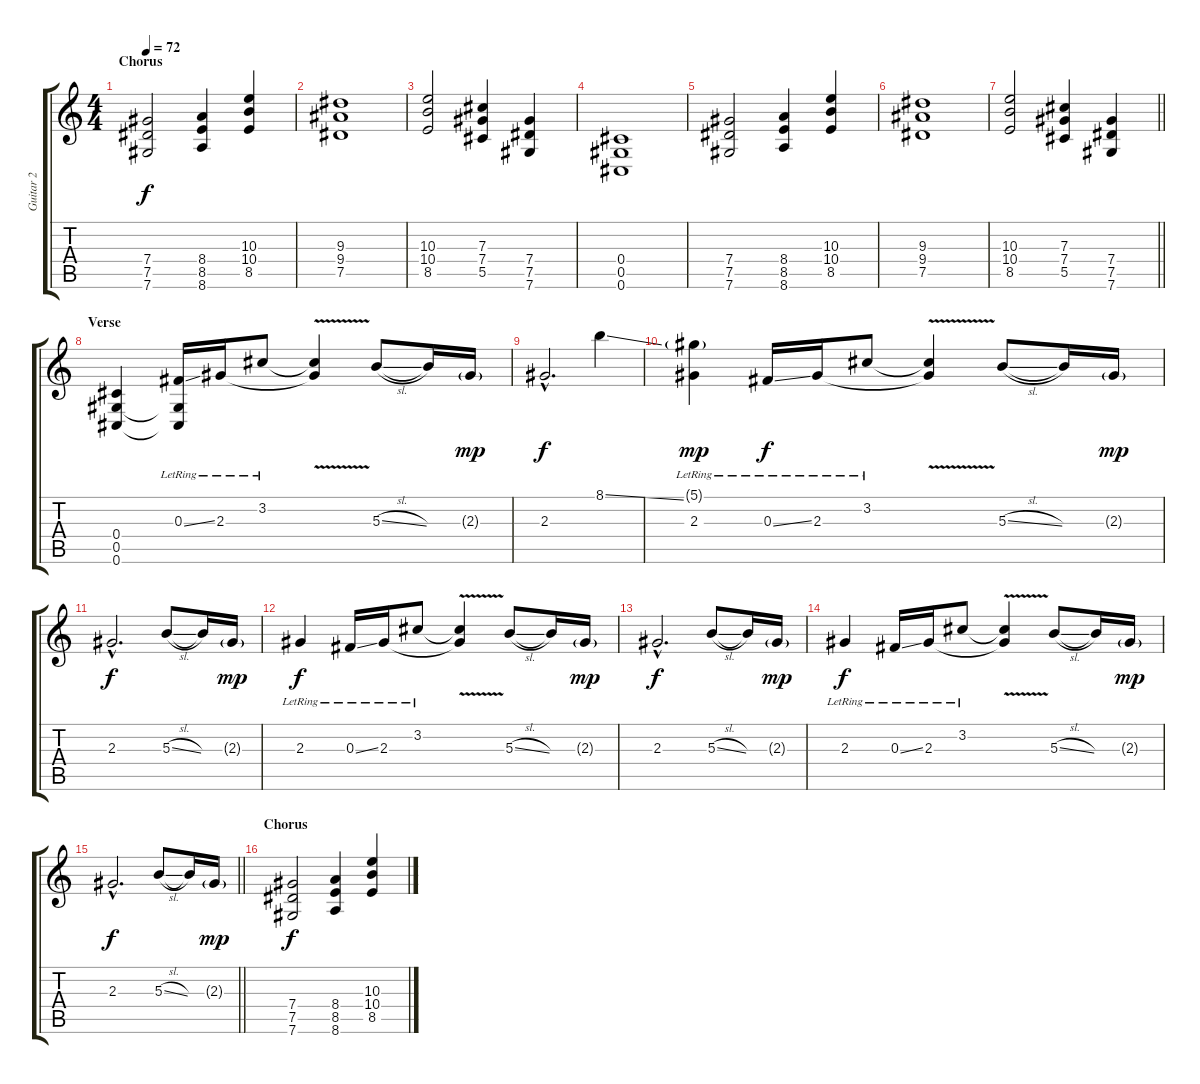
\track ("Guitar 2" "Guitar 2") {instrument distortionguitar}
\staff {score tabs}
\tuning (Eb4 Bb3 Gb3 Db3 Ab2 Db2) {hide}
\ts (4 4)
\section ("" "Chorus")
\tempo 72
\clef g2
\ks c
(7.4 7.5 7.6).2{dy f volume 16} (8.4 8.5 8.6).4 (10.3 10.4 8.5).4 |
(9.3 9.4 7.5).1 |
(10.3 10.4 8.5).2 (7.3 7.4 5.5).4 (7.4 7.5 7.6).4 |
(0.4 0.5 0.6).1 |
(7.4 7.5 7.6).2 (8.4 8.5 8.6).4 (10.3 10.4 8.5).4 |
(9.3 9.4 7.5).1 |
\barLineRight lightlight
(10.3 10.4 8.5).2 (7.3 7.4 5.5).4 (7.4 7.5 7.6).4 |
\section ("" "Verse")
(0.4 0.5 0.6).4 (0.3{ss lr} 0.5{t} 0.6{t}).16 2.3{lr}.16 3.2{lr}.8 (3.2{v t} 2.3{v t}).4 5.3{sl}.8 5.3{t}.16 2.3{g}.16{dy mp} |
2.3{hac}.2{d dy f} 8.1{ss}.4 |
(5.1{g} 2.3{lr}).4{dy mp} 0.3{ss lr}.16{dy f} 2.3{lr}.16 3.2{lr}.8 (3.2{v t} 2.3{v t}).4 5.3{sl}.8 5.3{t}.16 2.3{g}.16{dy mp} |
2.3{hac}.2{d dy f} 5.3{sl}.8 5.3{t}.16 2.3{g}.16{dy mp} |
2.3{lr}.4{dy f} 0.3{ss lr}.16 2.3{lr}.16 3.2{lr}.8 (3.2{v t} 2.3{v t}).4 5.3{sl}.8 5.3{t}.16 2.3{g}.16{dy mp} |
2.3{hac}.2{d dy f} 5.3{sl}.8 5.3{t}.16 2.3{g}.16{dy mp} |
2.3{lr}.4{dy f} 0.3{ss lr}.16 2.3{lr}.16 3.2{lr}.8 (3.2{v t} 2.3{v t}).4 5.3{sl}.8 5.3{t}.16 2.3{g}.16{dy mp} |
\barLineRight lightlight
2.3{hac}.2{d dy f} 5.3{sl}.8 5.3{t}.16 2.3{g}.16{dy mp} |
\section ("" "Chorus")
(7.4 7.5 7.6).2{dy f} (8.4 8.5 8.6).4 (10.3 10.4 8.5).4
